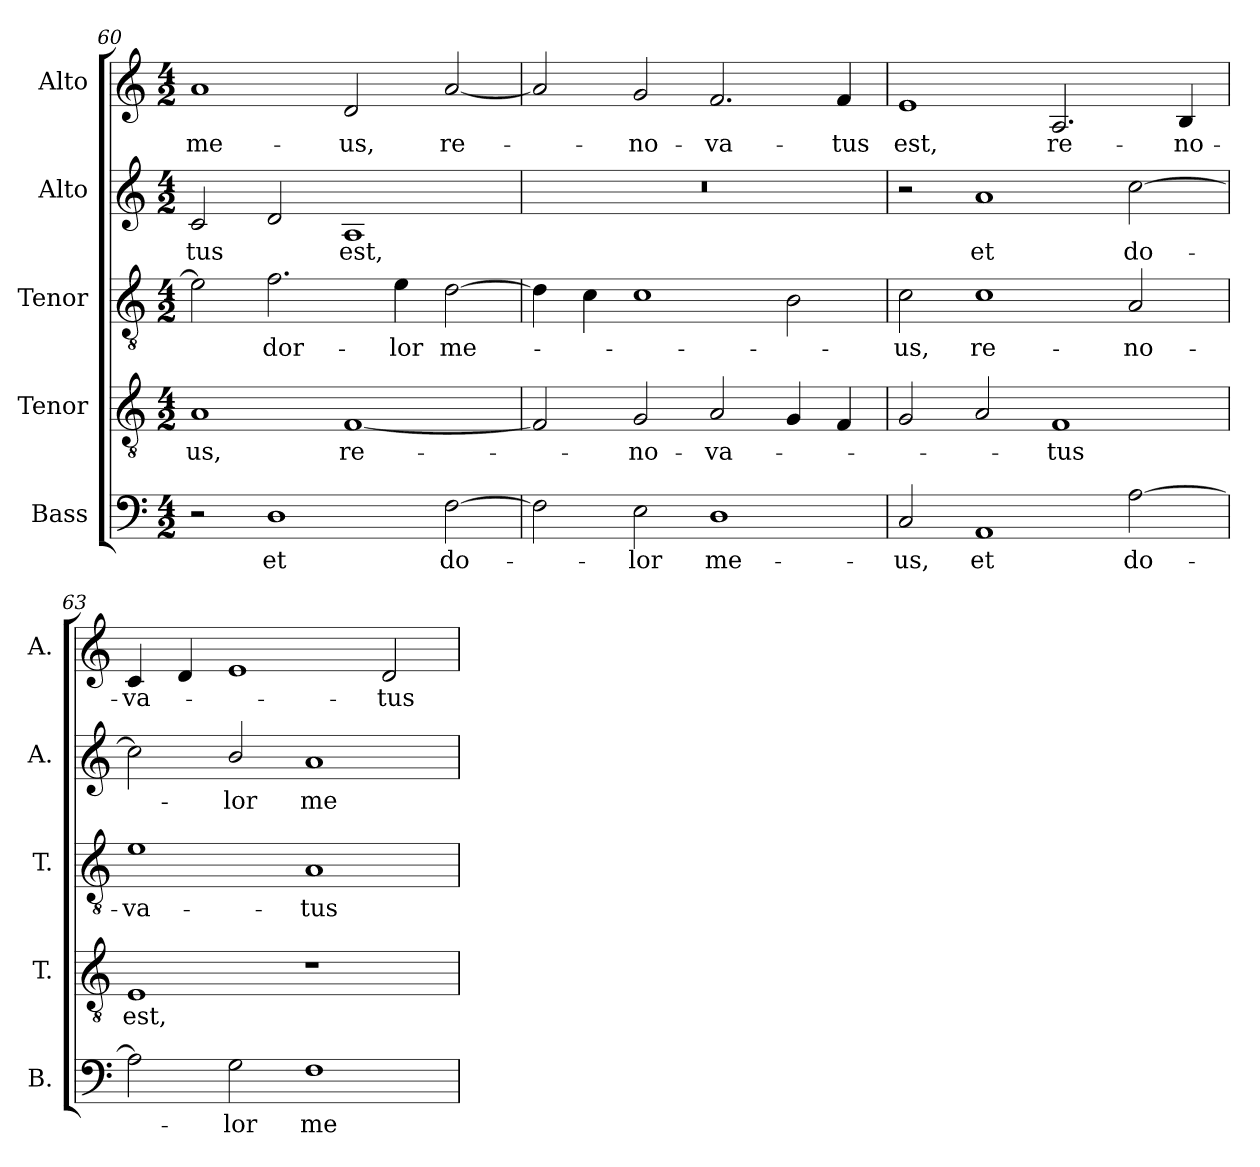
**kern	**text	**kern	**text	**kern	**text	**kern	**text	**kern	**text
*part5	*part5	*part4	*part4	*part3	*part3	*part2	*part2	*part1	*part1
*staff5	*staff5	*staff4	*staff4	*staff3	*staff3	*staff2	*staff2	*staff1	*staff1
*I"Bass	*	*I"Tenor	*	*I"Tenor	*	*I"Alto	*	*I"Alto	*
*I'B.	*	*I'T.	*	*I'T.	*	*I'A.	*	*I'A.	*
!!LO:PB:g=z
*clefF4	*	*clefGv2	*	*clefGv2	*	*clefG2	*	*clefG2	*
*	*	*ITrd7c12	*	*ITrd7c12	*	*	*	*	*
*k[]	*	*k[]	*	*k[]	*	*k[]	*	*k[]	*
*C:	*	*C:	*	*C:	*	*C:	*	*C:	*
*M4/2	*	*M4/2	*	*M4/2	*	*M4/2	*	*M4/2	*
=60	=60	=60	=60	=60	=60	=60	=60	=60	=60
!	!	!	!LO:LY:b:color=#000000	!	!	!	!	!	!
!	!	!	!	!	!	!	!LO:LY:b:color=#000000	!	!
!	!	!	!	!	!	!	!	!	!LO:LY:b:color=#000000
2r	.	1AAi	-us,	2Ei\]	.	2ci/	-tus	1ai	me-
!	!LO:LY:b:color=#000000	!	!	!	!	!	!	!	!
!	!	!	!	!	!LO:LY:b:color=#000000	!	!	!	!
1Di	et	.	.	2.Fi\	dor-	2di/	.	.	.
!	!	!	!LO:LY:b:color=#000000	!	!	!	!	!	!
!	!	!	!	!	!	!	!LO:LY:b:color=#000000	!	!
!	!	!	!	!	!	!	!	!	!LO:LY:b:color=#000000
.	.	[1FFi	re-	.	.	1Ai	est,	2di/	-us,
!	!	!	!	!	!LO:LY:b:color=#000000	!	!	!	!
.	.	.	.	4Ei\	-lor	.	.	.	.
!	!LO:LY:b:color=#000000	!	!	!	!	!	!	!	!
!	!	!	!	!	!LO:LY:b:color=#000000	!	!	!	!
!	!	!	!	!	!	!	!	!	!LO:LY:b:color=#000000
[2Fi\	do-	.	.	[2Di\	me-	.	.	[2ai/	re-
=61	=61	=61	=61	=61	=61	=61	=61	=61	=61
!	!	!	!	!	!	!LO:N:vis=1	!	!	!
2Fi\]	.	2FFi/]	.	4Di\]	.	0r	.	2ai/]	.
.	.	.	.	4Ci\	.	.	.	.	.
!	!LO:LY:b:color=#000000	!	!	!	!	!	!	!	!
!	!	!	!LO:LY:b:color=#000000	!	!	!	!	!	!
!	!	!	!	!	!	!	!	!	!LO:LY:b:color=#000000
2Ei\	-lor	2GGi/	-no-	1Ci	.	.	.	2gi/	-no-
!	!LO:LY:b:color=#000000	!	!	!	!	!	!	!	!
!	!	!	!LO:LY:b:color=#000000	!	!	!	!	!	!
!	!	!	!	!	!	!	!	!	!LO:LY:b:color=#000000
1Di	me-	2AAi/	-va-	.	.	.	.	2.fi/	-va-
.	.	4GGi/	.	2BBi\	.	.	.	.	.
!	!	!	!	!	!	!	!	!	!LO:LY:b:color=#000000
.	.	4FFi/	.	.	.	.	.	4fi/	-tus
=62	=62	=62	=62	=62	=62	=62	=62	=62	=62
!	!LO:LY:b:color=#000000	!	!	!	!	!	!	!	!
!	!	!	!	!	!LO:LY:b:color=#000000	!	!	!	!
!	!	!	!	!	!	!	!	!	!LO:LY:b:color=#000000
2Ci/	-us,	2GGi/	.	2Ci\	-us,	2r	.	1ei	est,
!	!LO:LY:b:color=#000000	!	!	!	!	!	!	!	!
!	!	!	!	!	!LO:LY:b:color=#000000	!	!	!	!
!	!	!	!	!	!	!	!LO:LY:b:color=#000000	!	!
1AAi	et	2AAi/	.	1Ci	re-	1ai	et	.	.
!	!	!	!LO:LY:b:color=#000000	!	!	!	!	!	!
!	!	!	!	!	!	!	!	!	!LO:LY:b:color=#000000
.	.	1FFi	-tus	.	.	.	.	2.Ai/	re-
!	!LO:LY:b:color=#000000	!	!	!	!	!	!	!	!
!	!	!	!	!	!LO:LY:b:color=#000000	!	!	!	!
!	!	!	!	!	!	!	!LO:LY:b:color=#000000	!	!
[2Ai\	do-	.	.	2AAi/	-no-	[2cci\	do-	.	.
!	!	!	!	!	!	!	!	!	!LO:LY:b:color=#000000
.	.	.	.	.	.	.	.	4Bi/	-no-
=63	=63	=63	=63	=63	=63	=63	=63	=63	=63
!	!	!	!LO:LY:b:color=#000000	!	!	!	!	!	!
!	!	!	!	!	!LO:LY:b:color=#000000	!	!	!	!
!	!	!	!	!	!	!	!	!	!LO:LY:b:color=#000000
2Ai\]	.	1EEi	est,	1Ei	-va-	2cci\]	.	4ci/	-va-
.	.	.	.	.	.	.	.	4di/	.
!	!LO:LY:b:color=#000000	!	!	!	!	!	!	!	!
!	!	!	!	!	!	!	!LO:LY:b:color=#000000	!	!
2Gi\	-lor	.	.	.	.	2bi/	-lor	1ei	.
!	!LO:LY:b:color=#000000	!	!	!	!	!	!	!	!
!	!	!	!	!	!LO:LY:b:color=#000000	!	!	!	!
!	!	!	!	!	!	!	!LO:LY:b:color=#000000	!	!
1Fi	me-	1r	.	1AAi	-tus	1ai	me-	.	.
!	!	!	!	!	!	!	!	!	!LO:LY:b:color=#000000
.	.	.	.	.	.	.	.	2di/	-tus
=	=	=	=	=	=	=	=	=	=
*-	*-	*-	*-	*-	*-	*-	*-	*-	*-
